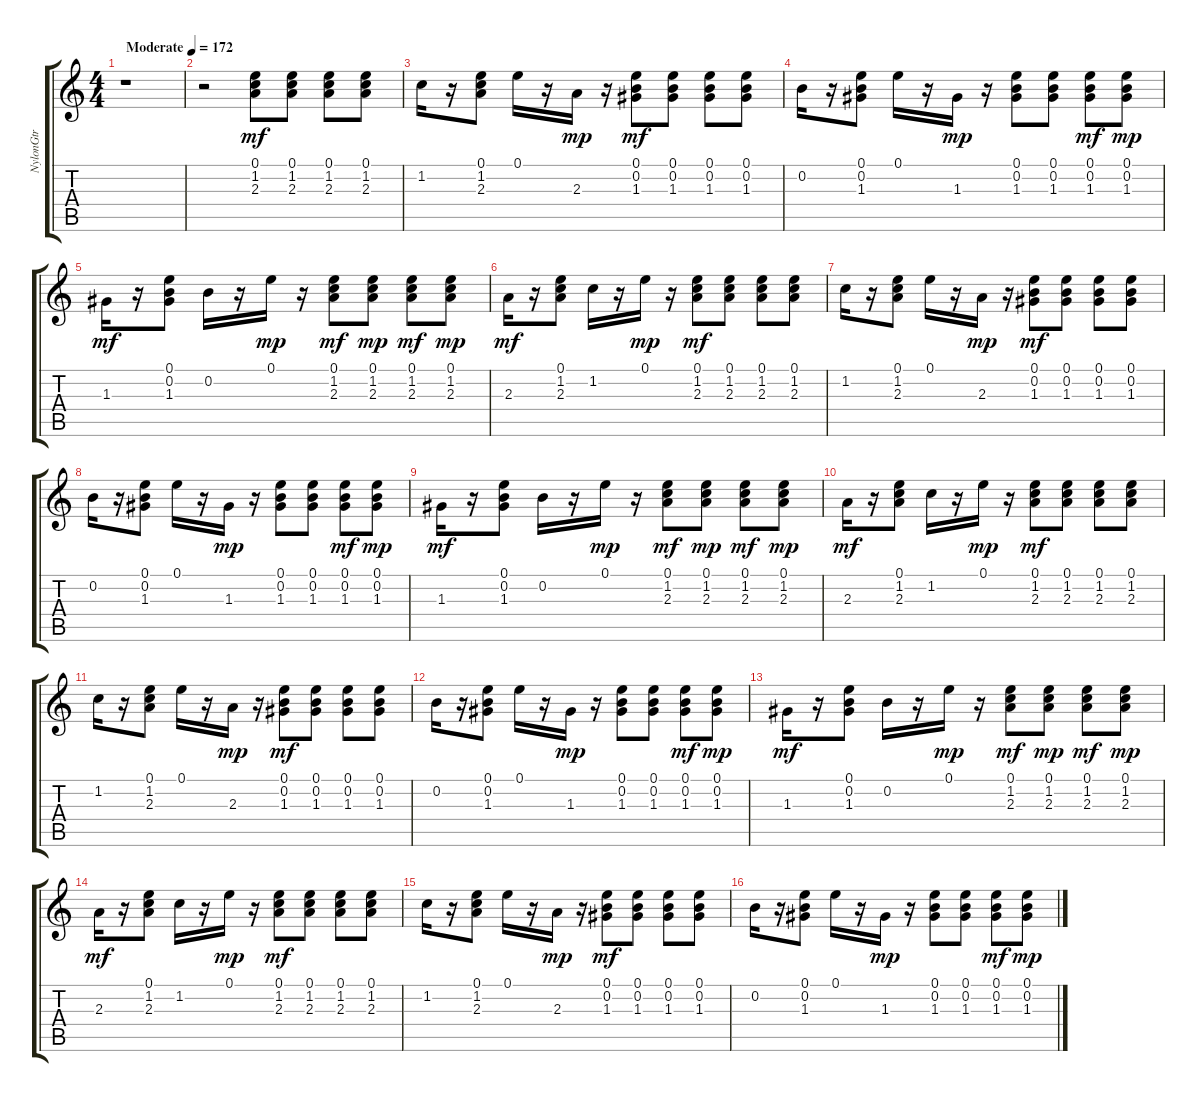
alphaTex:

\track ("NylonGtr" "NylonGtr") {instrument acousticguitarnylon}
\staff {score tabs}
\tuning (E4 B3 G3 D3 A2 E2) {hide}
\ts (4 4)
\tempo (172 "Moderate")
\clef g2
\ks c
r.1{dy mf instrument acousticguitarnylon} |
r.2 (0.1 1.2 2.3).8 (0.1 1.2 2.3).8 (0.1 1.2 2.3).8 (0.1 1.2 2.3).8 |
1.2.16 r.16 (0.1 1.2 2.3).8 0.1.16 r.16 2.3.16{dy mp} r.16 (0.1 0.2 1.3).8{dy mf} (0.1 0.2 1.3).8 (0.1 0.2 1.3).8 (0.1 0.2 1.3).8 |
0.2.16 r.16 (0.1 0.2 1.3).8 0.1.16 r.16 1.3.16{dy mp} r.16 (0.1 0.2 1.3).8 (0.1 0.2 1.3).8 (0.1 0.2 1.3).8{dy mf} (0.1 0.2 1.3).8{dy mp} |
1.3.16{dy mf} r.16 (0.1 0.2 1.3).8 0.2.16 r.16 0.1.16{dy mp} r.16 (0.1 1.2 2.3).8{dy mf} (0.1 1.2 2.3).8{dy mp} (0.1 1.2 2.3).8{dy mf} (0.1 1.2 2.3).8{dy mp} |
2.3.16{dy mf} r.16 (0.1 1.2 2.3).8 1.2.16 r.16 0.1.16{dy mp} r.16 (0.1 1.2 2.3).8{dy mf} (0.1 1.2 2.3).8 (0.1 1.2 2.3).8 (0.1 1.2 2.3).8 |
1.2.16 r.16 (0.1 1.2 2.3).8 0.1.16 r.16 2.3.16{dy mp} r.16 (0.1 0.2 1.3).8{dy mf} (0.1 0.2 1.3).8 (0.1 0.2 1.3).8 (0.1 0.2 1.3).8 |
0.2.16 r.16 (0.1 0.2 1.3).8 0.1.16 r.16 1.3.16{dy mp} r.16 (0.1 0.2 1.3).8 (0.1 0.2 1.3).8 (0.1 0.2 1.3).8{dy mf} (0.1 0.2 1.3).8{dy mp} |
1.3.16{dy mf} r.16 (0.1 0.2 1.3).8 0.2.16 r.16 0.1.16{dy mp} r.16 (0.1 1.2 2.3).8{dy mf} (0.1 1.2 2.3).8{dy mp} (0.1 1.2 2.3).8{dy mf} (0.1 1.2 2.3).8{dy mp} |
2.3.16{dy mf} r.16 (0.1 1.2 2.3).8 1.2.16 r.16 0.1.16{dy mp} r.16 (0.1 1.2 2.3).8{dy mf} (0.1 1.2 2.3).8 (0.1 1.2 2.3).8 (0.1 1.2 2.3).8 |
1.2.16 r.16 (0.1 1.2 2.3).8 0.1.16 r.16 2.3.16{dy mp} r.16 (0.1 0.2 1.3).8{dy mf} (0.1 0.2 1.3).8 (0.1 0.2 1.3).8 (0.1 0.2 1.3).8 |
0.2.16 r.16 (0.1 0.2 1.3).8 0.1.16 r.16 1.3.16{dy mp} r.16 (0.1 0.2 1.3).8 (0.1 0.2 1.3).8 (0.1 0.2 1.3).8{dy mf} (0.1 0.2 1.3).8{dy mp} |
1.3.16{dy mf} r.16 (0.1 0.2 1.3).8 0.2.16 r.16 0.1.16{dy mp} r.16 (0.1 1.2 2.3).8{dy mf} (0.1 1.2 2.3).8{dy mp} (0.1 1.2 2.3).8{dy mf} (0.1 1.2 2.3).8{dy mp} |
2.3.16{dy mf} r.16 (0.1 1.2 2.3).8 1.2.16 r.16 0.1.16{dy mp} r.16 (0.1 1.2 2.3).8{dy mf} (0.1 1.2 2.3).8 (0.1 1.2 2.3).8 (0.1 1.2 2.3).8 |
1.2.16 r.16 (0.1 1.2 2.3).8 0.1.16 r.16 2.3.16{dy mp} r.16 (0.1 0.2 1.3).8{dy mf} (0.1 0.2 1.3).8 (0.1 0.2 1.3).8 (0.1 0.2 1.3).8 |
0.2.16 r.16 (0.1 0.2 1.3).8 0.1.16 r.16 1.3.16{dy mp} r.16 (0.1 0.2 1.3).8 (0.1 0.2 1.3).8 (0.1 0.2 1.3).8{dy mf} (0.1 0.2 1.3).8{dy mp}
